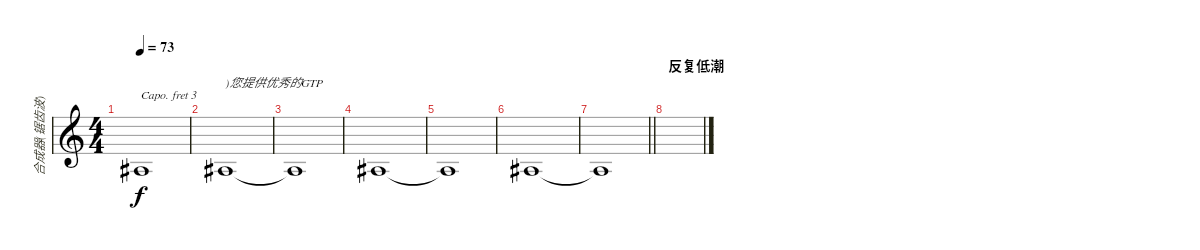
\track ("合成器(锯齿波)" "合成器(锯齿波)") {instrument lead2sawtooth}
\staff {score}
\capo 3
\tuning (E4 B3 G3 D3 A2 E2) {hide}
\ts (4 4)
\tempo 73
\clef g2
\ks c
0.3.1{dy f} |
0.3.1{txt ")您提供优秀的GTP"} |
0.3{t}.1 |
0.3.1 |
0.3{t}.1 |
0.3.1 |
\barLineRight lightlight
0.3{t}.1 |
\section ("" "反复低潮")
